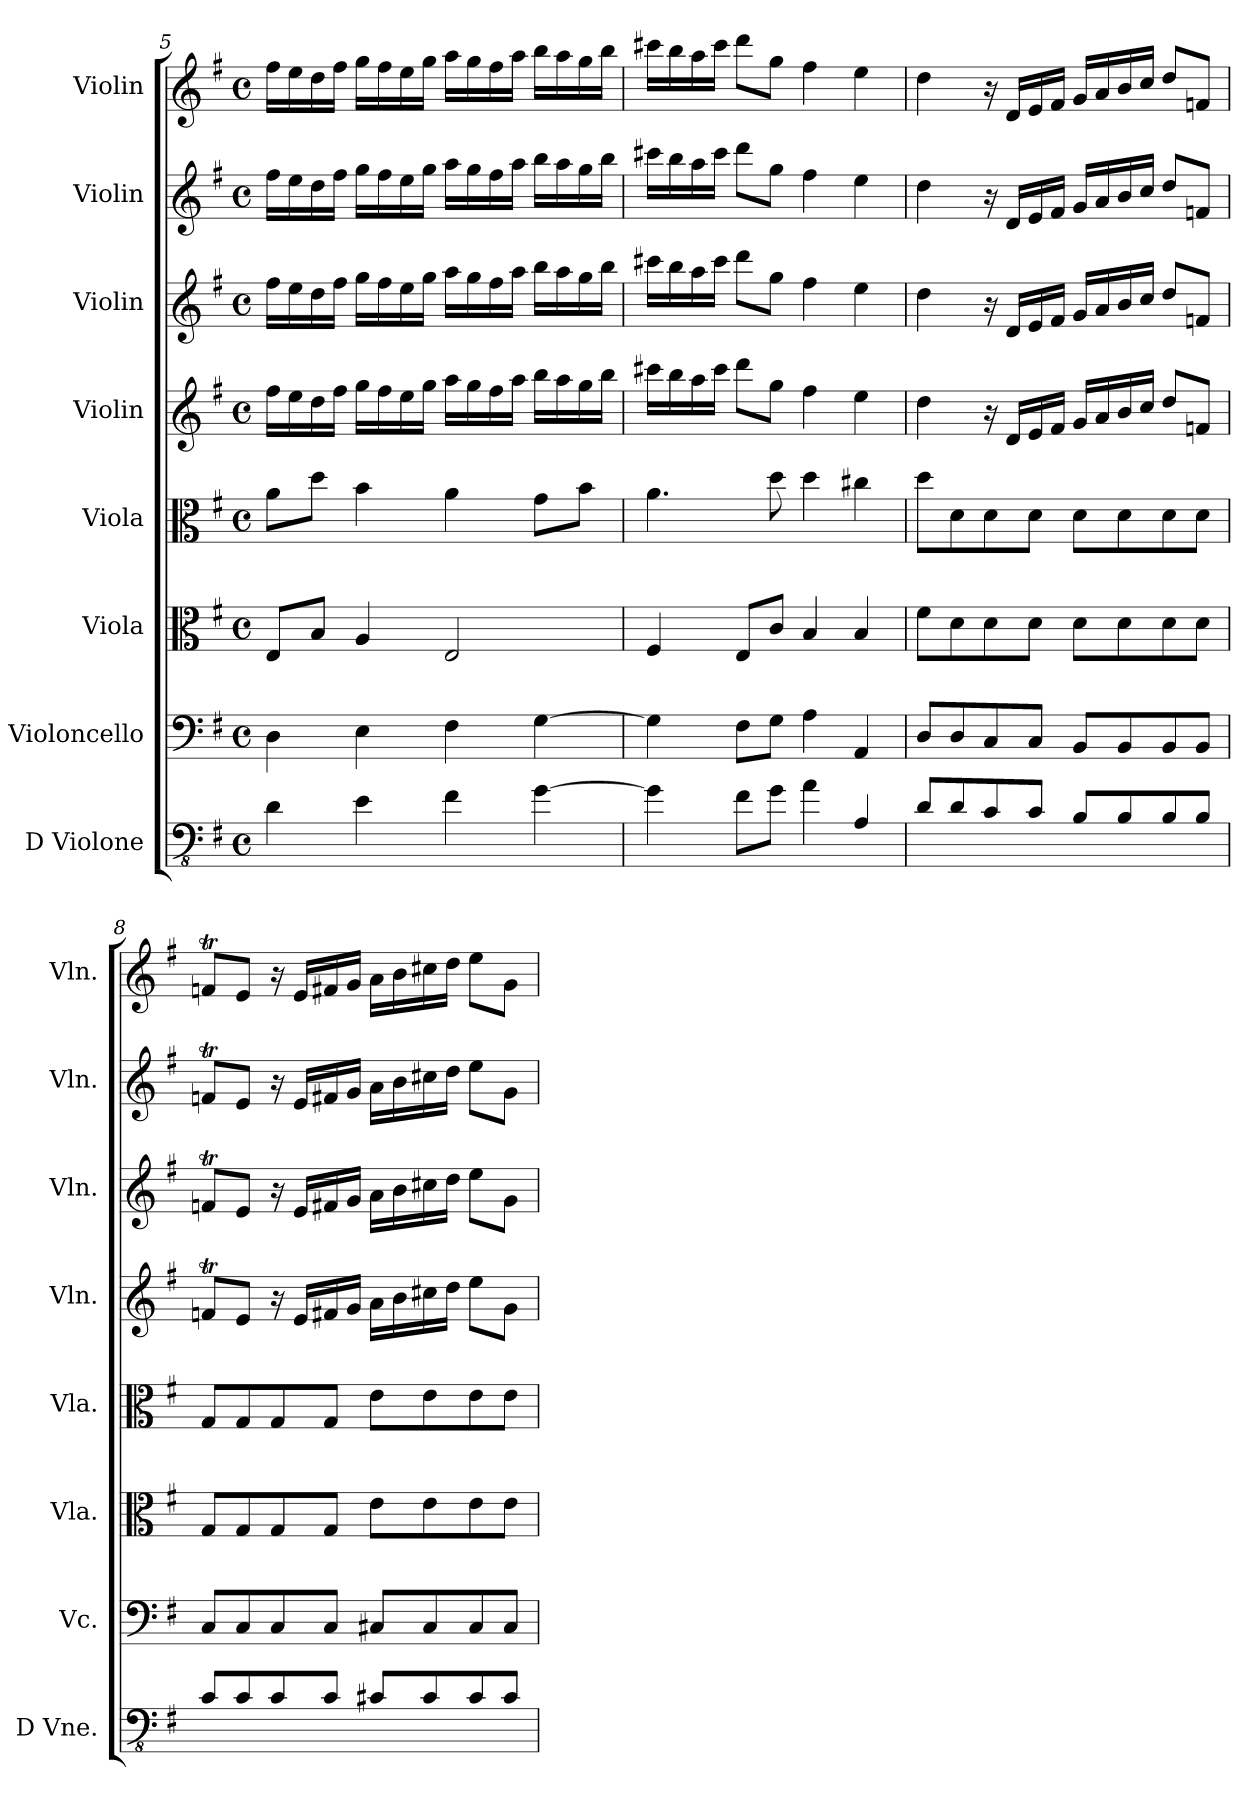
**kern	**kern	**kern	**kern	**kern	**kern	**kern	**kern
*part8	*part7	*part6	*part5	*part4	*part3	*part2	*part1
*staff8	*staff7	*staff6	*staff5	*staff4	*staff3	*staff2	*staff1
*I"D Violone	*I"Violoncello	*I"Viola	*I"Viola	*I"Violin	*I"Violin	*I"Violin	*I"Violin
*I'D Vne.	*I'Vc.	*I'Vla.	*I'Vla.	*I'Vln.	*I'Vln.	*I'Vln.	*I'Vln.
*clefFv4	*clefF4	*clefC3	*clefC3	*clefG2	*clefG2	*clefG2	*clefG2
*ITrd7c12	*	*	*	*	*	*	*
*k[f#]	*k[f#]	*k[f#]	*k[f#]	*k[f#]	*k[f#]	*k[f#]	*k[f#]
*M4/4	*M4/4	*M4/4	*M4/4	*M4/4	*M4/4	*M4/4	*M4/4
*met(c)	*met(c)	*met(c)	*met(c)	*met(c)	*met(c)	*met(c)	*met(c)
=5	=5	=5	=5	=5	=5	=5	=5
4DD\	4D\	8E/L	8a\L	16ff#\LL	16ff#\LL	16ff#\LL	16ff#\LL
.	.	.	.	16ee\	16ee\	16ee\	16ee\
.	.	8B/J	8dd\J	16dd\	16dd\	16dd\	16dd\
.	.	.	.	16ff#\JJ	16ff#\JJ	16ff#\JJ	16ff#\JJ
4EE\	4E\	4A/	4b\	16gg\LL	16gg\LL	16gg\LL	16gg\LL
.	.	.	.	16ff#\	16ff#\	16ff#\	16ff#\
.	.	.	.	16ee\	16ee\	16ee\	16ee\
.	.	.	.	16gg\JJ	16gg\JJ	16gg\JJ	16gg\JJ
4FF#\	4F#\	2E/	4a\	16aa\LL	16aa\LL	16aa\LL	16aa\LL
.	.	.	.	16gg\	16gg\	16gg\	16gg\
.	.	.	.	16ff#\	16ff#\	16ff#\	16ff#\
.	.	.	.	16aa\JJ	16aa\JJ	16aa\JJ	16aa\JJ
[4GG\	[4G\	.	8g\L	16bb\LL	16bb\LL	16bb\LL	16bb\LL
.	.	.	.	16aa\	16aa\	16aa\	16aa\
.	.	.	8b\J	16gg\	16gg\	16gg\	16gg\
.	.	.	.	16bb\JJ	16bb\JJ	16bb\JJ	16bb\JJ
=6	=6	=6	=6	=6	=6	=6	=6
4GG\]	4G\]	4F#/	4.a\	16ccc#X\LL	16ccc#X\LL	16ccc#X\LL	16ccc#X\LL
.	.	.	.	16bb\	16bb\	16bb\	16bb\
.	.	.	.	16aa\	16aa\	16aa\	16aa\
.	.	.	.	16ccc#\JJ	16ccc#\JJ	16ccc#\JJ	16ccc#\JJ
8FF#\L	8F#\L	8E/L	.	8ddd\L	8ddd\L	8ddd\L	8ddd\L
8GG\J	8G\J	8c/J	8dd\	8gg\J	8gg\J	8gg\J	8gg\J
4AA\	4A\	4B/	4dd\	4ff#\	4ff#\	4ff#\	4ff#\
4AAA/	4AA/	4B/	4cc#X\	4ee\	4ee\	4ee\	4ee\
!!LO:PB:g=z
=7	=7	=7	=7	=7	=7	=7	=7
8DD/L	8D/L	8f#\L	8dd\L	4dd\	4dd\	4dd\	4dd\
8DD/	8D/	8d\	8d\	.	.	.	.
8CC/	8C/	8d\	8d\	16r	16r	16r	16r
.	.	.	.	16d/LL	16d/LL	16d/LL	16d/LL
8CC/J	8C/J	8d\J	8d\J	16e/	16e/	16e/	16e/
.	.	.	.	16f#/JJ	16f#/JJ	16f#/JJ	16f#/JJ
8BBB/L	8BB/L	8d\L	8d\L	16g/LL	16g/LL	16g/LL	16g/LL
.	.	.	.	16a/	16a/	16a/	16a/
8BBB/	8BB/	8d\	8d\	16b/	16b/	16b/	16b/
.	.	.	.	16cc/JJ	16cc/JJ	16cc/JJ	16cc/JJ
8BBB/	8BB/	8d\	8d\	8dd/L	8dd/L	8dd/L	8dd/L
8BBB/J	8BB/J	8d\J	8d\J	8fn/J	8fn/J	8fn/J	8fn/J
=8	=8	=8	=8	=8	=8	=8	=8
8CC/L	8C/L	8G/L	8G/L	8fnT/L	8fnT/L	8fnT/L	8fnT/L
8CC/	8C/	8G/	8G/	8e/J	8e/J	8e/J	8e/J
8CC/	8C/	8G/	8G/	16r	16r	16r	16r
.	.	.	.	16e/LL	16e/LL	16e/LL	16e/LL
8CC/J	8C/J	8G/J	8G/J	16f#X/	16f#X/	16f#X/	16f#X/
.	.	.	.	16g/JJ	16g/JJ	16g/JJ	16g/JJ
8CC#X/L	8C#X/L	8e\L	8e\L	16a\LL	16a\LL	16a\LL	16a\LL
.	.	.	.	16b\	16b\	16b\	16b\
8CC#/	8C#/	8e\	8e\	16cc#X\	16cc#X\	16cc#X\	16cc#X\
.	.	.	.	16dd\JJ	16dd\JJ	16dd\JJ	16dd\JJ
8CC#/	8C#/	8e\	8e\	8ee\L	8ee\L	8ee\L	8ee\L
8CC#/J	8C#/J	8e\J	8e\J	8g\J	8g\J	8g\J	8g\J
=	=	=	=	=	=	=	=
*-	*-	*-	*-	*-	*-	*-	*-
